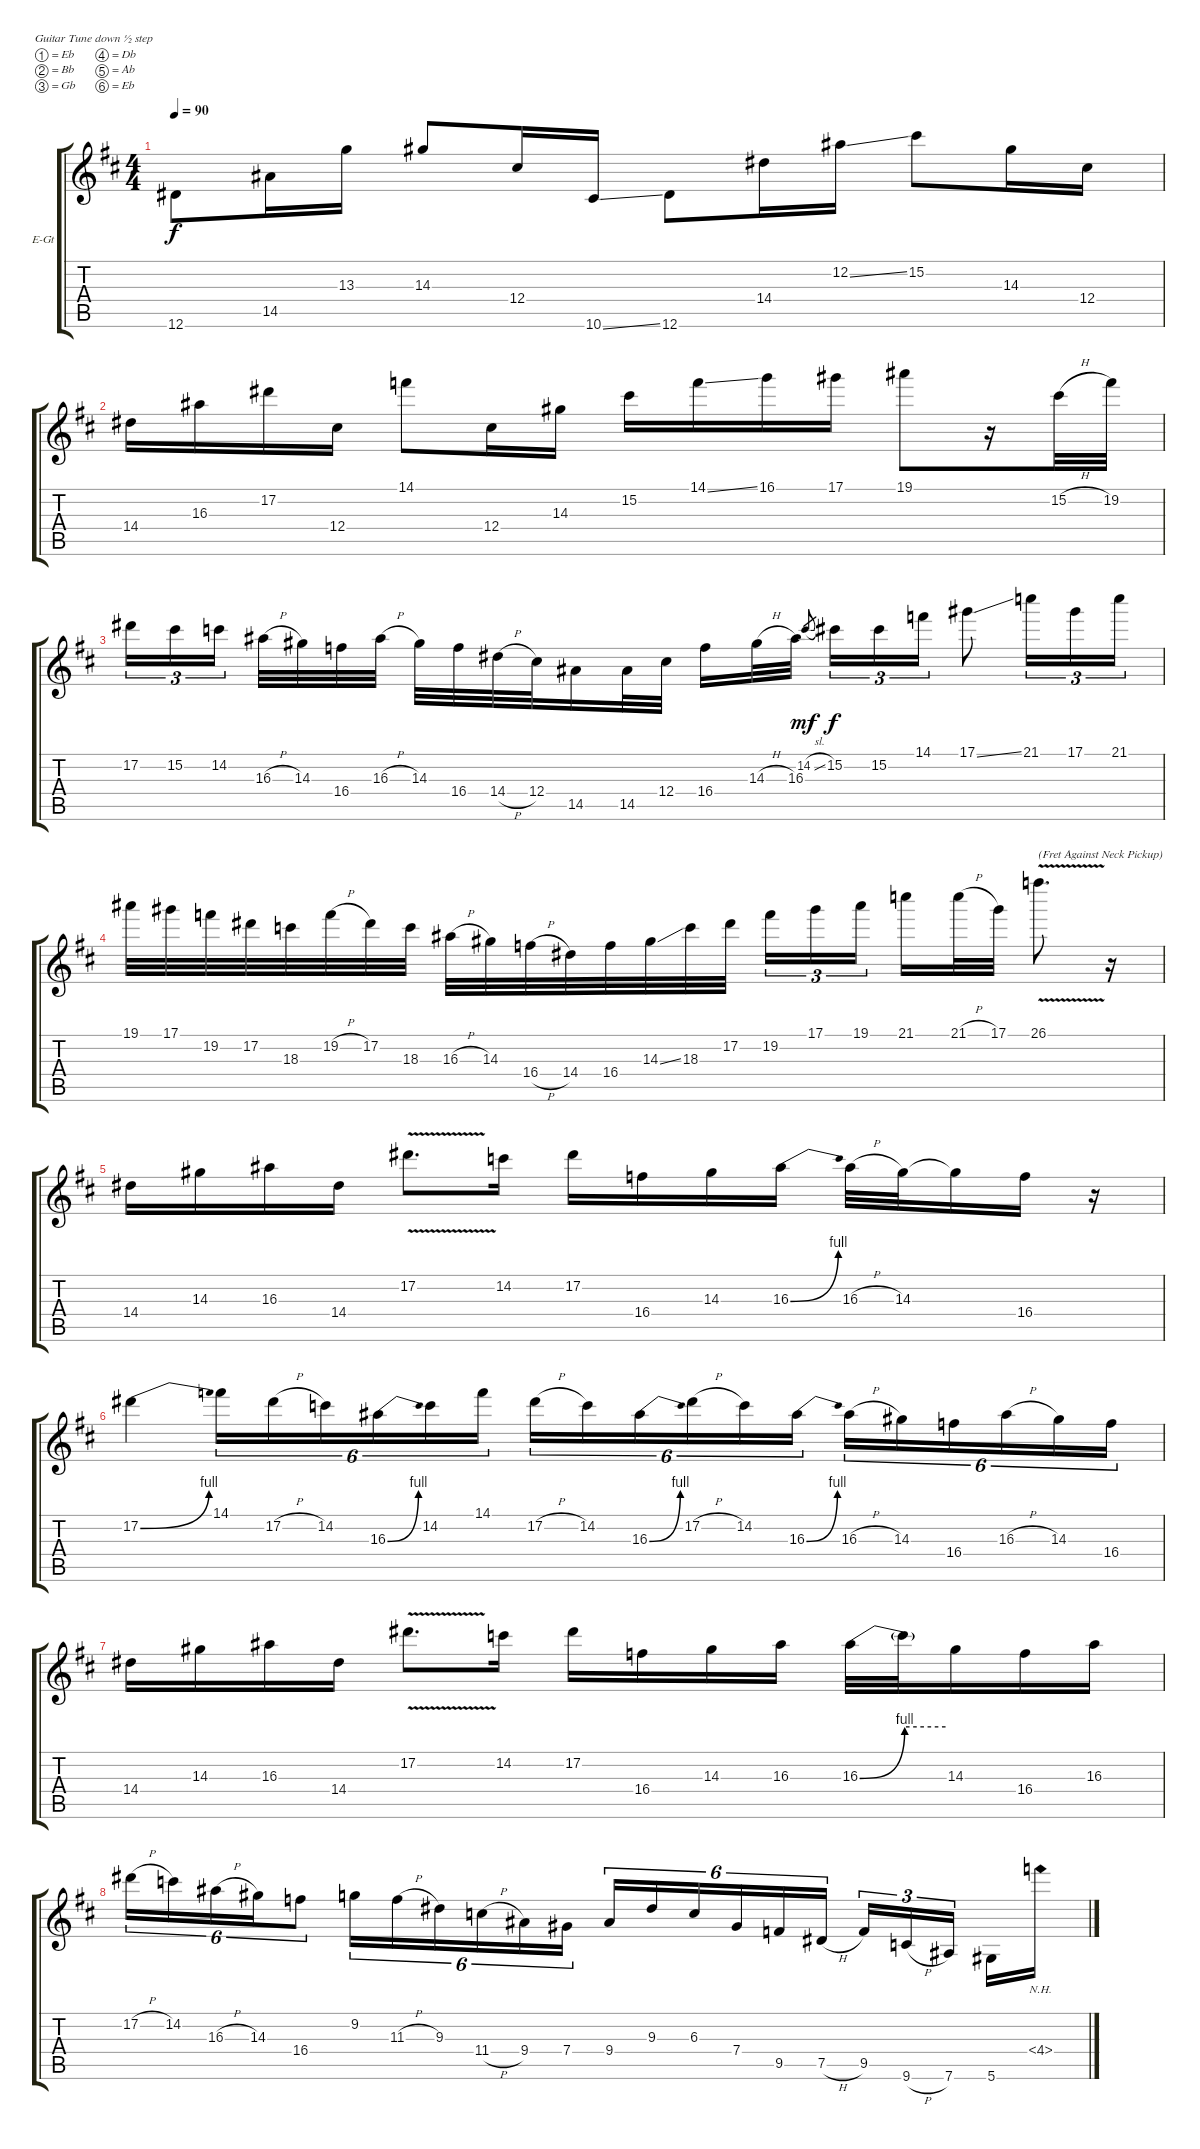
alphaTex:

\defaultSystemsLayout 4
\bracketExtendMode groupsimilarinstruments
\firstSystemTrackNameOrientation horizontal
\otherSystemsTrackNameOrientation horizontal
\track ("Electric Guitar" "E-Gt") {instrument electricguitarclean}
\staff {score tabs}
\tuning (Eb4 Bb3 Gb3 Db3 Ab2 Eb2)
\ts (4 4)
\tempo 90
\clef g2
\ks bminor
12.6.8{dy f} 14.5.16 13.3.16 14.3.8 12.4.16 10.6{ss}.16 12.6.8 14.4.16 12.2{ss}.16 15.2.8 14.3.16 12.4.16 |
14.4.16 16.3.16 17.2.16 12.4.16 14.1.8 12.4.16 14.3.16 15.2.16 14.1{ss}.16 16.1.16 17.1.16 19.1.8 r.16 15.2{h}.32 19.2.32 |
17.2.16{tu (3 2)} 15.2.16{tu (3 2)} 14.2.16{tu (3 2)} 16.3{h}.32 14.3.32 16.4.32 16.3{h}.32 14.3.32 16.4.32 14.4{h}.32 12.4.32 14.5.16 14.5.32 12.4.32 16.4.16 14.3{h}.32 16.3.32 14.2{sl}.8{gr dy mf} 15.2.16{tu (3 2) dy f} 15.2.16{tu (3 2)} 14.1.16{tu (3 2)} 17.1{ss}.8 21.1.16{tu (3 2)} 17.1.16{tu (3 2)} 21.1.16{tu (3 2)} |
19.1.32 17.1.32 19.2.32 17.2.32 18.3.32 19.2{h}.32 17.2.32 18.3.32 16.3{h}.32 14.3.32 16.4{h}.32 14.4.32 16.4.32 14.3{ss}.32 18.3.32 17.2.32 19.2.16{tu (3 2)} 17.1.16{tu (3 2)} 19.1.16{tu (3 2)} 21.1.16 21.1{h}.32 17.1.32 26.1{v}.8{d txt "(Fret Against Neck Pickup)"} r.16 |
14.4.16 14.3.16 16.3.16 14.4.16 17.2{v}.8{d} 14.2.16 17.2.16 16.4.16 14.3.16 16.3{be (bend 0 0 60 4)}.16 16.3{h}.32 14.3.32 14.3{t}.16 16.4.16 r.16 |
17.2{be (bend 0 0 60 4)}.4 14.1.16{tu (6 4)} 17.2{h}.16{tu (6 4)} 14.2.16{tu (6 4)} 16.3{be (bend 0 0 60 4)}.16{tu (6 4)} 14.2.16{tu (6 4)} 14.1.16{tu (6 4)} 17.2{h}.16{tu (6 4)} 14.2.16{tu (6 4)} 16.3{be (bend 0 0 60 4)}.16{tu (6 4)} 17.2{h}.16{tu (6 4)} 14.2.16{tu (6 4)} 16.3{be (bend 0 0 60 4)}.16{tu (6 4)} 16.3{h}.16{tu (6 4)} 14.3.16{tu (6 4)} 16.4.16{tu (6 4)} 16.3{h}.16{tu (6 4)} 14.3.16{tu (6 4)} 16.4.16{tu (6 4)} |
14.4.16 14.3.16 16.3.16 14.4.16 17.2{v}.8{d} 14.2.16 17.2.16 16.4.16 14.3.16 16.3.16 16.3{be (bend 0 0 60 4)}.32 16.3{be (hold 0 4 60 4) t}.32 14.3.16 16.4.16 16.3.16 |
17.2{h}.16{tu (6 4)} 14.2.16{tu (6 4)} 16.3{h}.16{tu (6 4)} 14.3.16{tu (6 4)} 16.4.8{tu (6 4)} 9.2.16{tu (6 4)} 11.3{h}.16{tu (6 4)} 9.3.16{tu (6 4)} 11.4{h}.16{tu (6 4)} 9.4.16{tu (6 4)} 7.4.16{tu (6 4)} 9.4.16{tu (6 4)} 9.3.16{tu (6 4)} 6.3.16{tu (6 4)} 7.4.16{tu (6 4)} 9.5.16{tu (6 4)} 7.5{h}.16{tu (6 4)} 9.5.16{tu (3 2)} 9.6{h}.16{tu (3 2)} 7.6.16{tu (3 2)} 5.6.16 4.4{nh}.16
